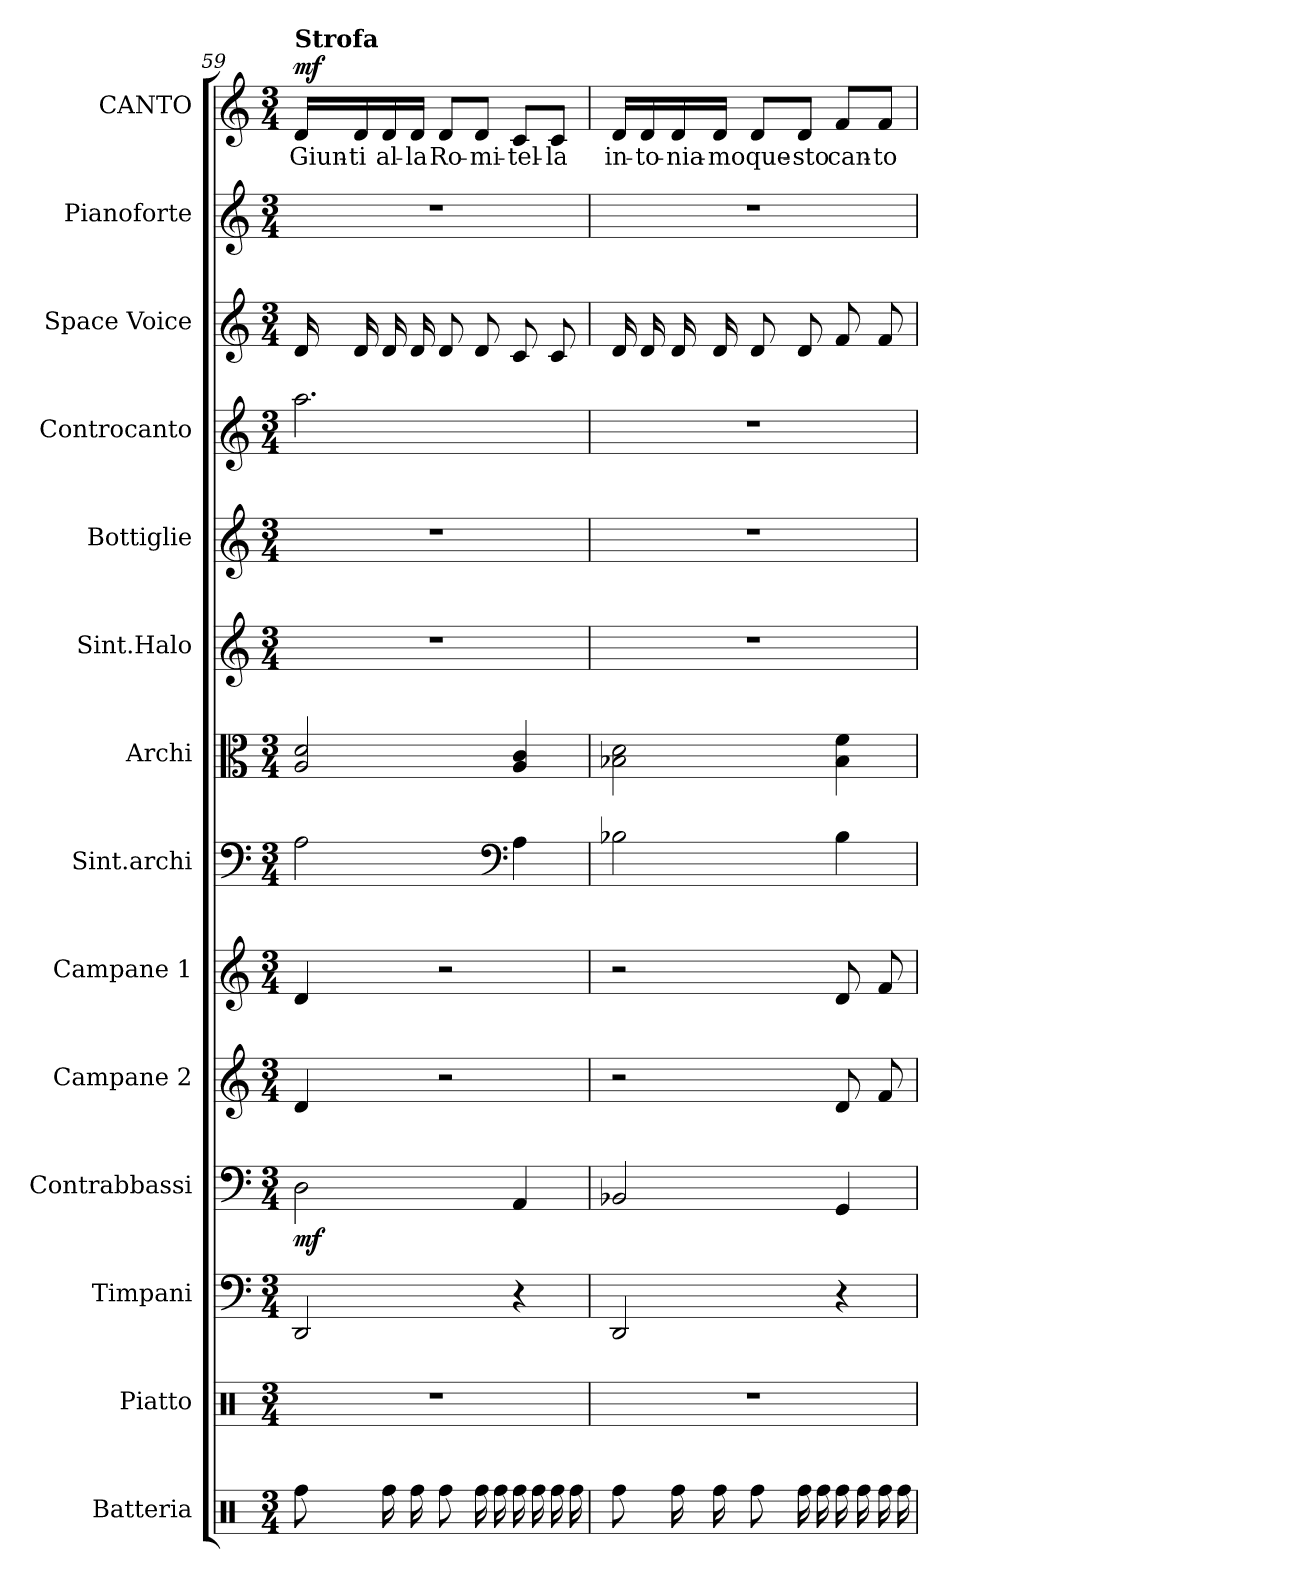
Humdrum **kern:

**kern	**kern	**kern	**kern	**dynam	**kern	**kern	**kern	**kern	**kern	**kern	**kern	**kern	**kern	**kern	**text	**dynam
*part14	*part13	*part12	*part11	*part11	*part10	*part9	*part8	*part7	*part6	*part5	*part4	*part3	*part2	*part1	*part1	*part1
*staff14	*staff13	*staff12	*staff11	*staff11	*staff10	*staff9	*staff8	*staff7	*staff6	*staff5	*staff4	*staff3	*staff2	*staff1	*staff1	*staff1
*I"Batteria	*I"Piatto	*I"Timpani	*I"Contrabbassi	*	*I"Campane 2	*I"Campane 1	*I"Sint.archi	*I"Archi	*I"Sint.Halo	*I"Bottiglie	*I"Controcanto	*I"Space Voice	*I"Pianoforte	*I"CANTO	*	*
*I'Batt	*I'Pt	*I'Timp	*I'Cb	*	*I'Camp	*I'Camp	*I'S.ar	*I'Ar	*I'Halo	*I'Bt	*I'c.cnt	*	*I'Pf	*	*	*
!!LO:LB:g=z
*clefX	*clefX	*clefF4	*clefF4	*	*clefG2	*clefG2	*clefF4	*clefC3	*clefG2	*clefG2	*clefG2	*clefG2	*clefG2	*clefG2	*	*
*	*	*	*ITrd7c12	*	*	*	*	*	*	*	*	*	*	*	*	*
*k[]	*k[]	*k[]	*k[]	*	*k[]	*k[]	*k[]	*k[]	*k[]	*k[]	*k[]	*k[]	*k[]	*k[]	*	*
*M3/4	*M3/4	*M3/4	*M3/4	*	*M3/4	*M3/4	*M3/4	*M3/4	*M3/4	*M3/4	*M3/4	*M3/4	*M3/4	*M3/4	*	*
=59	=59	=59	=59	=59	=59	=59	=59	=59	=59	=59	=59	=59	=59	=59	=59	=59
!	!	!	!	!	!	!	!	!	!	!	!	!	!	!LO:TX:a:B:t=Strofa	!	!
!	!	!	!	!LO:DY:b	!	!	!	!	!	!	!	!	!	!	!LO:LY:b	!LO:DY:b
8Rff\	2.r	2DD/	2DD\	mf	4d/	4d/	2A\	2A/ 2d/	2.r	2.r	2.aa\	16d/	2.r	16d/LL	Giun-	mf
!	!	!	!	!	!	!	!	!	!	!	!	!	!	!	!LO:LY:b	!
.	.	.	.	.	.	.	.	.	.	.	.	16d/	.	16d/	-ti	.
!	!	!	!	!	!	!	!	!	!	!	!	!	!	!	!LO:LY:b	!
16Rff\	.	.	.	.	.	.	.	.	.	.	.	16d/	.	16d/	al-	.
!	!	!	!	!	!	!	!	!	!	!	!	!	!	!	!LO:LY:b	!
16Rff\	.	.	.	.	.	.	.	.	.	.	.	16d/	.	16d/JJ	-la	.
!	!	!	!	!	!	!	!	!	!	!	!	!	!	!	!LO:LY:b	!
8Rff\	.	.	.	.	2r	2r	.	.	.	.	.	8d/	.	8d/L	Ro-	.
!	!	!	!	!	!	!	!	!	!	!	!	!	!	!	!LO:LY:b	!
16Rff\	.	.	.	.	.	.	.	.	.	.	.	8d/	.	8d/J	-mi-	.
16Rff\	.	.	.	.	.	.	.	.	.	.	.	.	.	.	.	.
*	*	*	*	*	*	*	*clefF4	*	*	*	*	*	*	*	*	*
!	!	!	!	!	!	!	!	!	!	!	!	!	!	!	!LO:LY:b	!
16Rff\	.	4r	4AAA/	.	.	.	4A\	4A/ 4c/	.	.	.	8c/	.	8c/L	-tel-	.
16Rff\	.	.	.	.	.	.	.	.	.	.	.	.	.	.	.	.
!	!	!	!	!	!	!	!	!	!	!	!	!	!	!	!LO:LY:b	!
16Rff\	.	.	.	.	.	.	.	.	.	.	.	8c/	.	8c/J	-la	.
16Rff\	.	.	.	.	.	.	.	.	.	.	.	.	.	.	.	.
=60	=60	=60	=60	=60	=60	=60	=60	=60	=60	=60	=60	=60	=60	=60	=60	=60
!	!	!	!	!	!	!	!	!	!	!	!	!	!	!	!LO:LY:b	!
8Rff\	2.r	2DD/	2BBB-X/	.	2r	2r	2B-X\	2B-X\ 2d\	2.r	2.r	2.r	16d/	2.r	16d/LL	in-	.
!	!	!	!	!	!	!	!	!	!	!	!	!	!	!	!LO:LY:b	!
.	.	.	.	.	.	.	.	.	.	.	.	16d/	.	16d/	-to-	.
!	!	!	!	!	!	!	!	!	!	!	!	!	!	!	!LO:LY:b	!
16Rff\	.	.	.	.	.	.	.	.	.	.	.	16d/	.	16d/	-nia-	.
!	!	!	!	!	!	!	!	!	!	!	!	!	!	!	!LO:LY:b	!
16Rff\	.	.	.	.	.	.	.	.	.	.	.	16d/	.	16d/JJ	-mo	.
!	!	!	!	!	!	!	!	!	!	!	!	!	!	!	!LO:LY:b	!
8Rff\	.	.	.	.	.	.	.	.	.	.	.	8d/	.	8d/L	que-	.
!	!	!	!	!	!	!	!	!	!	!	!	!	!	!	!LO:LY:b	!
16Rff\	.	.	.	.	.	.	.	.	.	.	.	8d/	.	8d/J	-sto	.
16Rff\	.	.	.	.	.	.	.	.	.	.	.	.	.	.	.	.
!	!	!	!	!	!	!	!	!	!	!	!	!	!	!	!LO:LY:b	!
16Rff\	.	4r	4GGG/	.	8d/	8d/	4B-\	4B-\ 4f\	.	.	.	8f/	.	8f/L	can-	.
16Rff\	.	.	.	.	.	.	.	.	.	.	.	.	.	.	.	.
!	!	!	!	!	!	!	!	!	!	!	!	!	!	!	!LO:LY:b	!
16Rff\	.	.	.	.	8f/	8f/	.	.	.	.	.	8f/	.	8f/J	-to	.
16Rff\	.	.	.	.	.	.	.	.	.	.	.	.	.	.	.	.
=	=	=	=	=	=	=	=	=	=	=	=	=	=	=	=	=
*-	*-	*-	*-	*-	*-	*-	*-	*-	*-	*-	*-	*-	*-	*-	*-	*-
